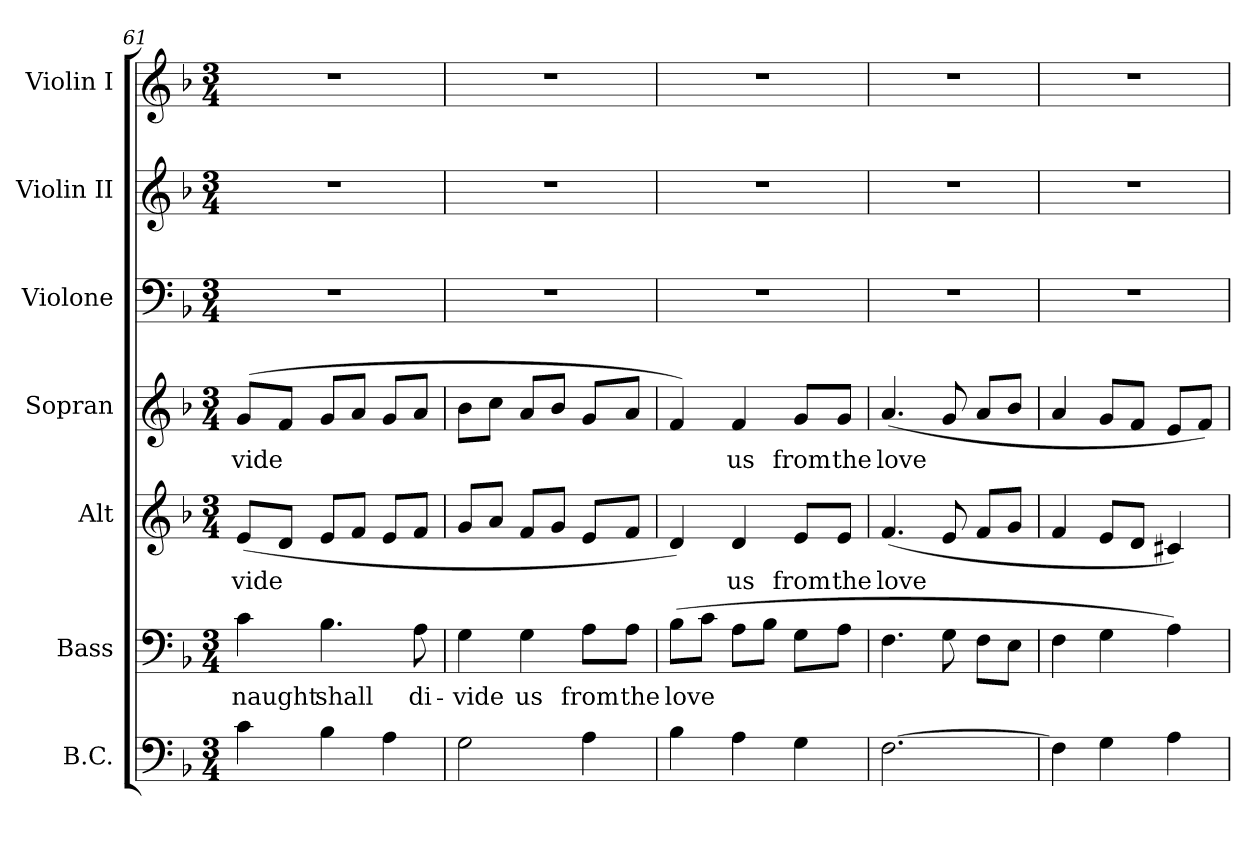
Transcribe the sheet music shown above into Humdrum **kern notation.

**kern	**kern	**text	**kern	**text	**kern	**text	**kern	**kern	**kern
*part7	*part6	*part6	*part5	*part5	*part4	*part4	*part3	*part2	*part1
*staff7	*staff6	*staff6	*staff5	*staff5	*staff4	*staff4	*staff3	*staff2	*staff1
*I"B.C.	*I"Bass	*	*I"Alt	*	*I"Sopran	*	*I"Violone	*I"Violin II	*I"Violin I
*	*I'B.	*	*I'A.	*	*I'S.	*	*	*I'Vln. II	*I'Vln. I
*clefF4	*clefF4	*	*clefG2	*	*clefG2	*	*clefF4	*clefG2	*clefG2
*k[b-]	*k[b-]	*	*k[b-]	*	*k[b-]	*	*k[b-]	*k[b-]	*k[b-]
*F:	*F:	*	*F:	*	*F:	*	*F:	*F:	*F:
*M3/4	*M3/4	*	*M3/4	*	*M3/4	*	*M3/4	*M3/4	*M3/4
=61	=61	=61	=61	=61	=61	=61	=61	=61	=61
!	!	!LO:LY:b:color=#000000	!	!	!	!	!	!	!
!	!	!	!	!LO:LY:b:color=#000000	!	!	!	!	!
!	!	!	!	!	!	!LO:LY:b:color=#000000	!LO:N:vis=1	!LO:N:vis=1	!LO:N:vis=1
4ci\	4ci\	naught	(8ei/L	-vide	(8gi/L	-vide	2.r	2.r	2.r
.	.	.	8di/J	.	8fi/J	.	.	.	.
!	!	!LO:LY:b:color=#000000	!	!	!	!	!	!	!
4B-i\	4.B-i\	shall	8ei/L	.	8gi/L	.	.	.	.
.	.	.	8fi/J	.	8ai/J	.	.	.	.
4Ai\	.	.	8ei/L	.	8gi/L	.	.	.	.
!	!	!LO:LY:b:color=#000000	!	!	!	!	!	!	!
.	8Ai\	di-	8fi/J	.	8ai/J	.	.	.	.
=62	=62	=62	=62	=62	=62	=62	=62	=62	=62
!	!	!LO:LY:b:color=#000000	!	!	!	!	!LO:N:vis=1	!LO:N:vis=1	!LO:N:vis=1
2Gi\	4Gi\	-vide	8gi/L	.	8b-i\L	.	2.r	2.r	2.r
.	.	.	8ai/J	.	8cci\J	.	.	.	.
!	!	!LO:LY:b:color=#000000	!	!	!	!	!	!	!
.	4Gi\	us	8fi/L	.	8ai/L	.	.	.	.
.	.	.	8gi/J	.	8b-i/J	.	.	.	.
!	!	!LO:LY:b:color=#000000	!	!	!	!	!	!	!
4Ai\	8Ai\L	from	8ei/L	.	8gi/L	.	.	.	.
!	!	!LO:LY:b:color=#000000	!	!	!	!	!	!	!
.	8Ai\J	the	8fi/J	.	8ai/J	.	.	.	.
!!LO:LB:g=z
=63	=63	=63	=63	=63	=63	=63	=63	=63	=63
!	!	!LO:LY:b:color=#000000	!	!	!	!	!LO:N:vis=1	!LO:N:vis=1	!LO:N:vis=1
4B-i\	(8B-i\L	love	4di/)	.	4fi/)	.	2.r	2.r	2.r
.	8ci\J	.	.	.	.	.	.	.	.
!	!	!	!	!LO:LY:b:color=#000000	!	!	!	!	!
!	!	!	!	!	!	!LO:LY:b:color=#000000	!	!	!
4Ai\	8Ai\L	.	4di/	us	4fi/	us	.	.	.
.	8B-i\J	.	.	.	.	.	.	.	.
!	!	!	!	!LO:LY:b:color=#000000	!	!	!	!	!
!	!	!	!	!	!	!LO:LY:b:color=#000000	!	!	!
4Gi\	8Gi\L	.	8ei/L	from	8gi/L	from	.	.	.
!	!	!	!	!LO:LY:b:color=#000000	!	!	!	!	!
!	!	!	!	!	!	!LO:LY:b:color=#000000	!	!	!
.	8Ai\J	.	8ei/J	the	8gi/J	the	.	.	.
=64	=64	=64	=64	=64	=64	=64	=64	=64	=64
!	!	!	!	!LO:LY:b:color=#000000	!	!	!	!	!
!	!	!	!	!	!	!LO:LY:b:color=#000000	!LO:N:vis=1	!LO:N:vis=1	!LO:N:vis=1
[2.Fi\	4.Fi\	.	(4.fi/	love	(4.ai/	love	2.r	2.r	2.r
.	8Gi\	.	8ei/	.	8gi/	.	.	.	.
.	8Fi\L	.	8fi/L	.	8ai/L	.	.	.	.
.	8Ei\J	.	8gi/J	.	8b-i/J	.	.	.	.
=65	=65	=65	=65	=65	=65	=65	=65	=65	=65
!	!	!	!	!	!	!	!LO:N:vis=1	!LO:N:vis=1	!LO:N:vis=1
4Fi\]	4Fi\	.	4fi/	.	4ai/	.	2.r	2.r	2.r
4Gi\	4Gi\	.	8ei/L	.	8gi/L	.	.	.	.
.	.	.	8di/J	.	8fi/J	.	.	.	.
4Ai\	4Ai\)	.	4c#Xi/)	.	8ei/L	.	.	.	.
.	.	.	.	.	8fi/J)	.	.	.	.
=	=	=	=	=	=	=	=	=	=
*-	*-	*-	*-	*-	*-	*-	*-	*-	*-
